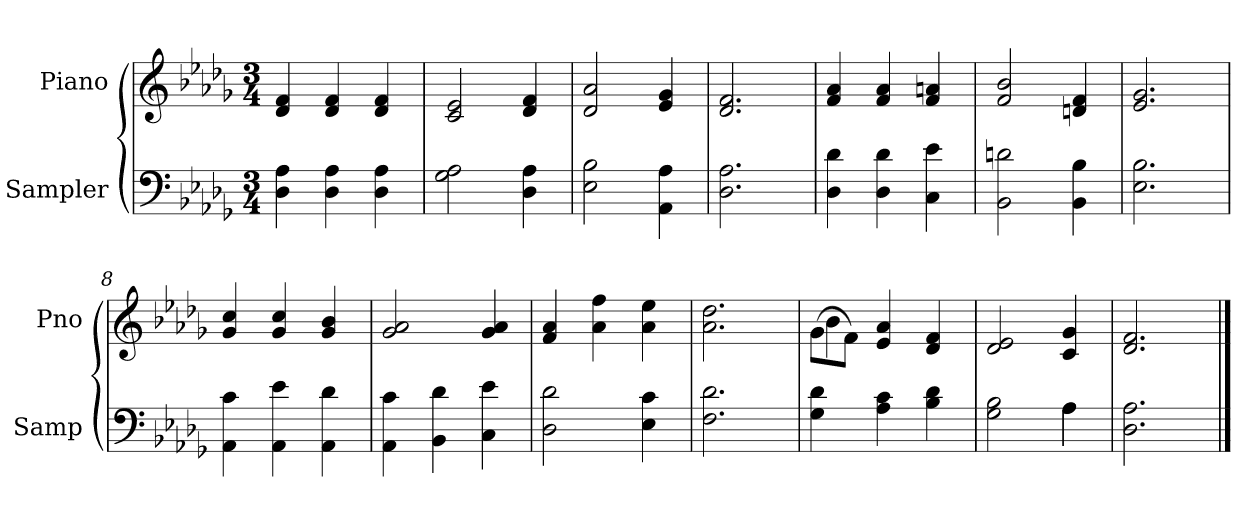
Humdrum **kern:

**kern	**kern
*part2	*part1
*staff2	*staff1
*I"Sampler	*I"Piano
*I'Samp	*I'Pno
*clefF4	*clefG2
*k[b-e-a-d-g-]	*k[b-e-a-d-g-]
*D-:	*D-:
*M3/4	*M3/4
=1	=1
4D- 4A-	4d- 4f
4D- 4A-	4d- 4f
4D- 4A-	4d- 4f
=2	=2
2G- 2A-	2c 2e-
4D- 4A-	4d- 4f
=3	=3
2E- 2B-	2d- 2a-
4AA- 4A-	4e- 4g-
=4	=4
2.D- 2.A-	2.d- 2.f
=5	=5
4D- 4d-	4f 4a-
4D- 4d-	4f 4a-
4C 4e-	4f 4an
=6	=6
2BB- 2dn	2f 2b-
4BB- 4B-	4dn 4f
=7	=7
2.E- 2.B-	2.e- 2.g-
=8	=8
4AA- 4c	4g- 4cc
4AA- 4e-	4g- 4cc
4AA- 4d-	4g- 4b-
=9	=9
4AA- 4c	2g- 2a-
4BB- 4d-	.
4C 4e-	4g- 4a-
=10	=10
2D- 2d-	4f 4a-
.	4a- 4ff
4E- 4c	4a- 4ee-
=11	=11
2.F 2.d-	2.a- 2.dd-
=12	=12
*	*^
4G- 4d-	(8g-\L	4b-
.	8f\J)	.
4A- 4c	4e- 4a-	2ryy
4B- 4d-	4d- 4f	.
*	*v	*v
=13	=13
*^	*
2G- 2B-	2ryy	2d- 2e-
4A-\	4A-	4c 4g-
*v	*v	*
=14	=14
2.D- 2.A-	2.d- 2.f
==	==
*-	*-
